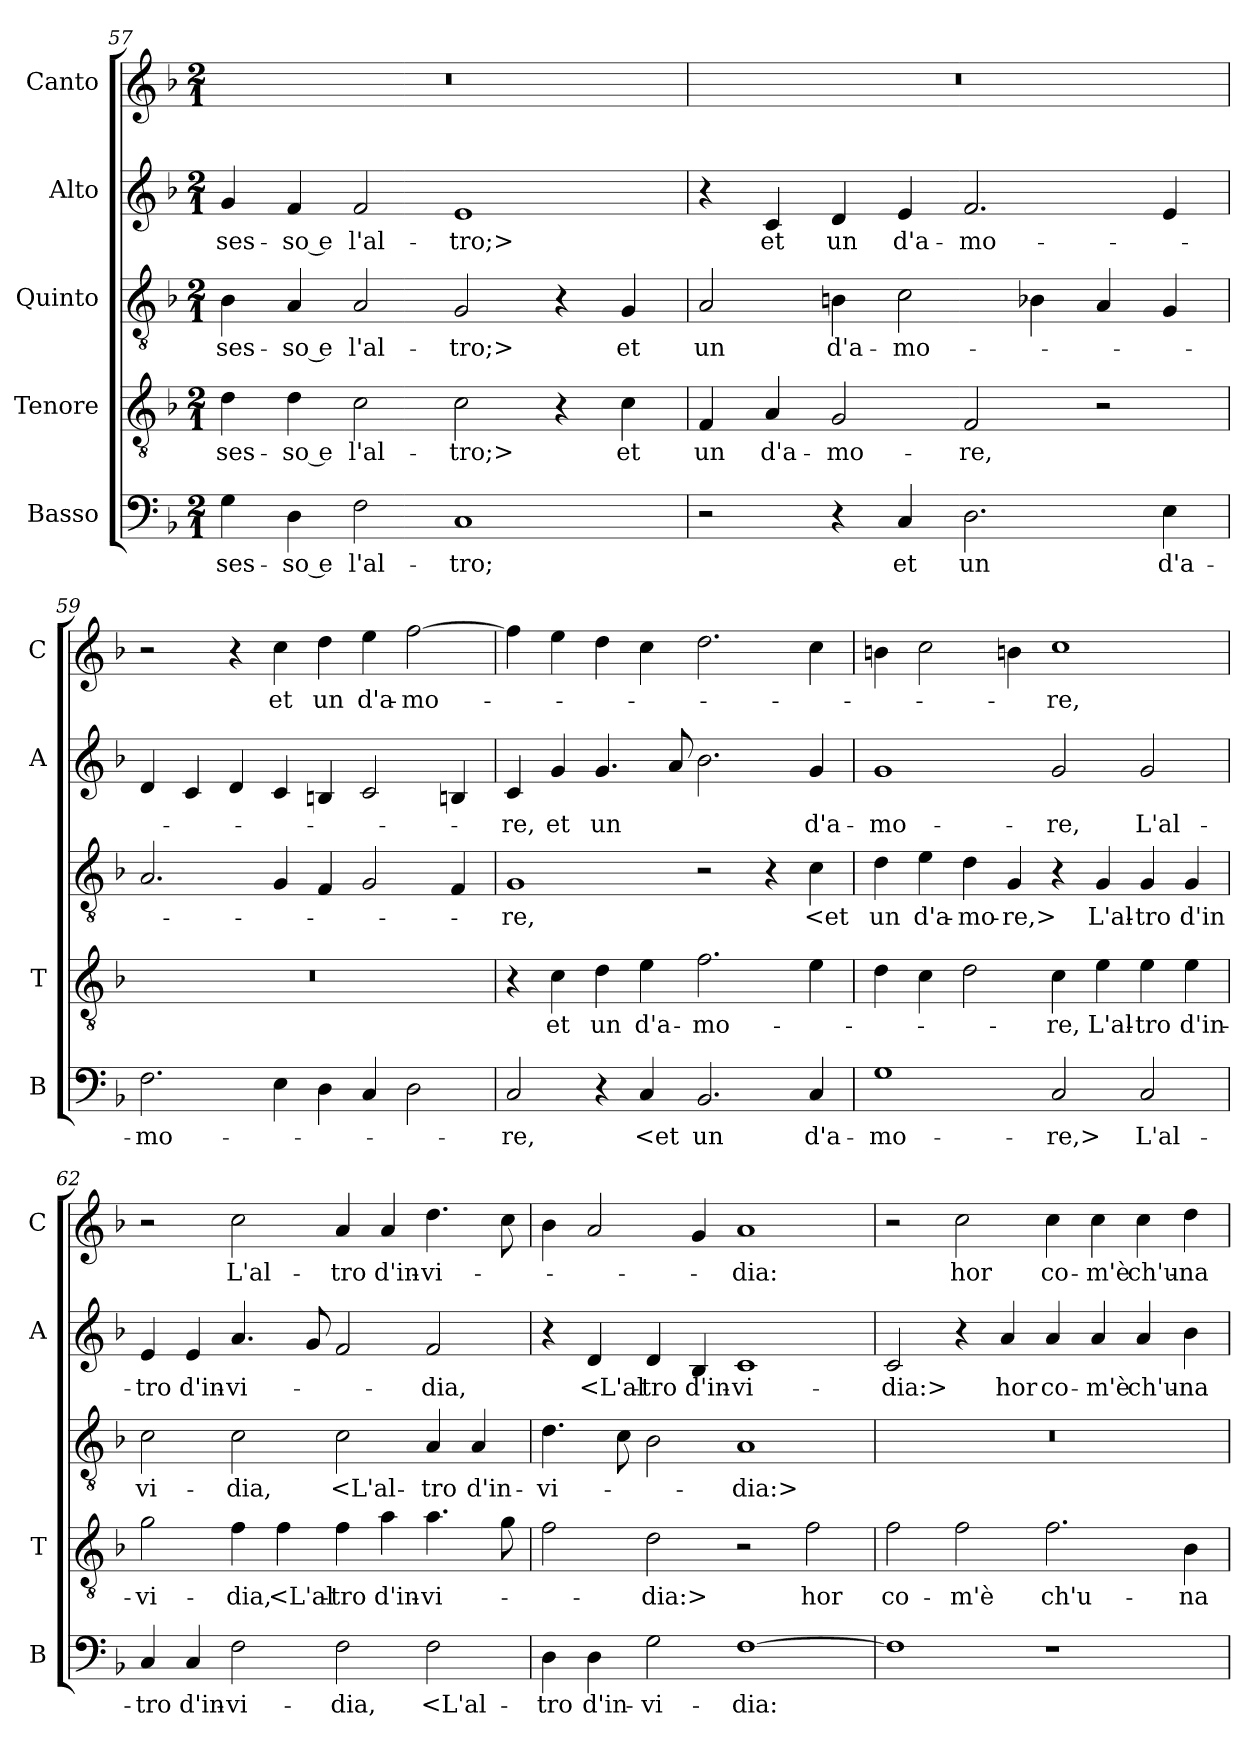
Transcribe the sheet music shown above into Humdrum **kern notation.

**kern	**text	**kern	**text	**kern	**text	**kern	**text	**kern	**text
*part5	*part5	*part4	*part4	*part3	*part3	*part2	*part2	*part1	*part1
*staff5	*staff5	*staff4	*staff4	*staff3	*staff3	*staff2	*staff2	*staff1	*staff1
*I"Basso	*	*I"Tenore	*	*I"Quinto	*	*I"Alto	*	*I"Canto	*
*I'B	*	*I'T	*	*	*	*I'A	*	*I'C	*
*clefF4	*	*clefGv2	*	*clefGv2	*	*clefG2	*	*clefG2	*
*k[b-]	*	*k[b-]	*	*k[b-]	*	*k[b-]	*	*k[b-]	*
*M2/1	*	*M2/1	*	*M2/1	*	*M2/1	*	*M2/1	*
=57	=57	=57	=57	=57	=57	=57	=57	=57	=57
4G	ses-	4d	ses-	4B-	ses-	4g	ses-	0r	.
4D	-so e	4d	-so e	4A	-so e	4f	-so e	.	.
2F	l'al-	2c	l'al-	2A	l'al-	2f	l'al-	.	.
1C	-tro;	2c	-tro;>	2G	-tro;>	1e	-tro;>	.	.
.	.	4r	.	4r	.	.	.	.	.
.	.	4c	et	4G	et	.	.	.	.
=58	=58	=58	=58	=58	=58	=58	=58	=58	=58
2r	.	4F	un	2A	un	4r	.	0r	.
.	.	4A	d'a-	.	.	4c	et	.	.
4r	.	2G	-mo-	4Bn	d'a-	4d	un	.	.
4C	et	.	.	2c	-mo-	4e	d'a-	.	.
2.D	un	2F	-re,	.	.	2.f	-mo-	.	.
.	.	.	.	4B-X	.	.	.	.	.
.	.	2r	.	4A	.	.	.	.	.
4E	d'a-	.	.	4G	.	4e	.	.	.
=59	=59	=59	=59	=59	=59	=59	=59	=59	=59
2.F	-mo-	0r	.	2.A	.	4d	.	2r	.
.	.	.	.	.	.	4c	.	.	.
.	.	.	.	.	.	4d	.	4r	.
4E	.	.	.	4G	.	4c	.	4cc	et
4D	.	.	.	4F	.	4Bn	.	4dd	un
4C	.	.	.	2G	.	2c	.	4ee	d'a-
2D	.	.	.	.	.	.	.	[2ff	-mo-
.	.	.	.	4F	.	4Bn	.	.	.
=60	=60	=60	=60	=60	=60	=60	=60	=60	=60
2C	-re,	4r	.	1G	-re,	4c	-re,	4ff]	.
.	.	4c	et	.	.	4g	et	4ee	.
4r	.	4d	un	.	.	4.g	un	4dd	.
4C	<et	4e	d'a-	.	.	.	.	4cc	.
.	.	.	.	.	.	8a	.	.	.
2.BB-	un	2.f	-mo-	2r	.	2.b-	.	2.dd	.
.	.	.	.	4r	.	.	.	.	.
4C	d'a-	4e	.	4c	<et	4g	d'a-	4cc	.
=61	=61	=61	=61	=61	=61	=61	=61	=61	=61
1G	-mo-	4d	.	4d	un	1g	-mo-	4bn	.
.	.	4c	.	4e	d'a-	.	.	2cc	.
.	.	2d	.	4d	-mo-	.	.	.	.
.	.	.	.	4G	-re,>	.	.	4bn	.
2C	-re,>	4c	-re,	4r	.	2g	-re,	1cc	-re,
.	.	4e	L'al-	4G	L'al-	.	.	.	.
2C	L'al-	4e	-tro	4G	-tro	2g	L'al-	.	.
.	.	4e	d'in-	4G	d'in	.	.	.	.
=62	=62	=62	=62	=62	=62	=62	=62	=62	=62
4C	-tro	2g	-vi-	2c	vi-	4e	-tro	2r	.
4C	d'in-	.	.	.	.	4e	d'in-	.	.
2F	-vi-	4f	-dia,	2c	-dia,	4.a	-vi-	2cc	L'al-
.	.	4f	<L'al-	.	.	.	.	.	.
.	.	.	.	.	.	8g	.	.	.
2F	-dia,	4f	-tro	2c	<L'al-	2f	.	4a	-tro
.	.	4a	d'in-	.	.	.	.	4a	d'in-
2F	<L'al-	4.a	-vi-	4A	-tro	2f	-dia,	4.dd	-vi-
.	.	.	.	4A	d'in-	.	.	.	.
.	.	8g	.	.	.	.	.	8cc	.
=63	=63	=63	=63	=63	=63	=63	=63	=63	=63
4D	-tro	2f	.	4.d	-vi-	4r	.	4b-	.
4D	d'in-	.	.	.	.	4d	<L'al-	2a	.
.	.	.	.	8c	.	.	.	.	.
2G	-vi-	2d	-dia:>	2B-	.	4d	-tro	.	.
.	.	.	.	.	.	4B-	d'in-	4g	.
[1F	-dia:	2r	.	1A	-dia:>	1c	-vi-	1a	-dia:
.	.	2f	hor	.	.	.	.	.	.
=64	=64	=64	=64	=64	=64	=64	=64	=64	=64
1F]	.	2f	co-	0r	.	2c	-dia:>	2r	.
.	.	2f	-m'è	.	.	4r	.	2cc	hor
.	.	.	.	.	.	4a	hor	.	.
1r	.	2.f	ch'u-	.	.	4a	co-	4cc	co-
.	.	.	.	.	.	4a	-m'è	4cc	-m'è
.	.	.	.	.	.	4a	ch'u-	4cc	ch'u-
.	.	4B-	-na	.	.	4b-	-na	4dd	-na
=	=	=	=	=	=	=	=	=	=
*-	*-	*-	*-	*-	*-	*-	*-	*-	*-
